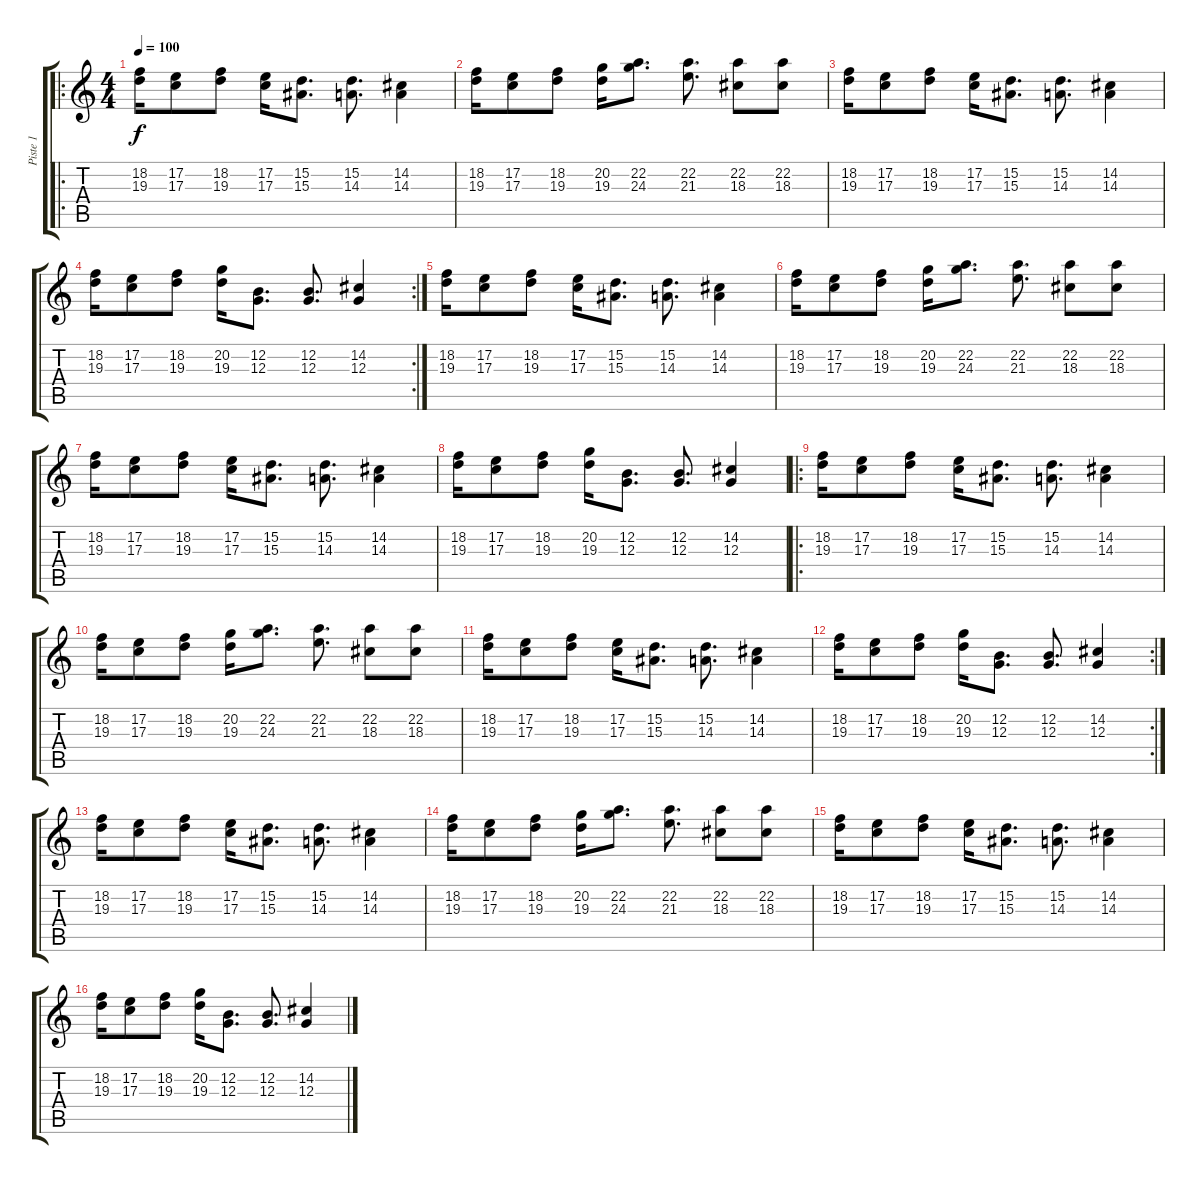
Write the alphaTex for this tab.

\track ("Piste 1" "Piste 1") {instrument electricgrandpiano}
\staff {score tabs}
\tuning (E4 B3 G3 D3 A2 E2) {hide}
\ro
\ts (4 4)
\tempo 100
\clef g2
\ks c
(18.2 19.3).16{dy f} (17.2 17.3).8 (18.2 19.3).8 (17.2 17.3).16 (15.2 15.3).8{d} (15.2 14.3).8{d} (14.2 14.3).4 |
(18.2 19.3).16 (17.2 17.3).8 (18.2 19.3).8 (20.2 19.3).16 (22.2 24.3).8{d} (22.2 21.3).8{d} (22.2 18.3).8 (22.2 18.3).8 |
(18.2 19.3).16 (17.2 17.3).8 (18.2 19.3).8 (17.2 17.3).16 (15.2 15.3).8{d} (15.2 14.3).8{d} (14.2 14.3).4 |
\rc 2
(18.2 19.3).16 (17.2 17.3).8 (18.2 19.3).8 (20.2 19.3).16 (12.2 12.3).8{d} (12.2 12.3).8{d} (14.2 12.3).4 |
(18.2 19.3).16 (17.2 17.3).8 (18.2 19.3).8 (17.2 17.3).16 (15.2 15.3).8{d} (15.2 14.3).8{d} (14.2 14.3).4 |
(18.2 19.3).16 (17.2 17.3).8 (18.2 19.3).8 (20.2 19.3).16 (22.2 24.3).8{d} (22.2 21.3).8{d} (22.2 18.3).8 (22.2 18.3).8 |
(18.2 19.3).16 (17.2 17.3).8 (18.2 19.3).8 (17.2 17.3).16 (15.2 15.3).8{d} (15.2 14.3).8{d} (14.2 14.3).4 |
(18.2 19.3).16 (17.2 17.3).8 (18.2 19.3).8 (20.2 19.3).16 (12.2 12.3).8{d} (12.2 12.3).8{d} (14.2 12.3).4 |
\ro
(18.2 19.3).16 (17.2 17.3).8 (18.2 19.3).8 (17.2 17.3).16 (15.2 15.3).8{d} (15.2 14.3).8{d} (14.2 14.3).4 |
(18.2 19.3).16 (17.2 17.3).8 (18.2 19.3).8 (20.2 19.3).16 (22.2 24.3).8{d} (22.2 21.3).8{d} (22.2 18.3).8 (22.2 18.3).8 |
(18.2 19.3).16 (17.2 17.3).8 (18.2 19.3).8 (17.2 17.3).16 (15.2 15.3).8{d} (15.2 14.3).8{d} (14.2 14.3).4 |
\rc 2
(18.2 19.3).16 (17.2 17.3).8 (18.2 19.3).8 (20.2 19.3).16 (12.2 12.3).8{d} (12.2 12.3).8{d} (14.2 12.3).4 |
(18.2 19.3).16 (17.2 17.3).8 (18.2 19.3).8 (17.2 17.3).16 (15.2 15.3).8{d} (15.2 14.3).8{d} (14.2 14.3).4 |
(18.2 19.3).16 (17.2 17.3).8 (18.2 19.3).8 (20.2 19.3).16 (22.2 24.3).8{d} (22.2 21.3).8{d} (22.2 18.3).8 (22.2 18.3).8 |
(18.2 19.3).16 (17.2 17.3).8 (18.2 19.3).8 (17.2 17.3).16 (15.2 15.3).8{d} (15.2 14.3).8{d} (14.2 14.3).4 |
(18.2 19.3).16 (17.2 17.3).8 (18.2 19.3).8 (20.2 19.3).16 (12.2 12.3).8{d} (12.2 12.3).8{d} (14.2 12.3).4
